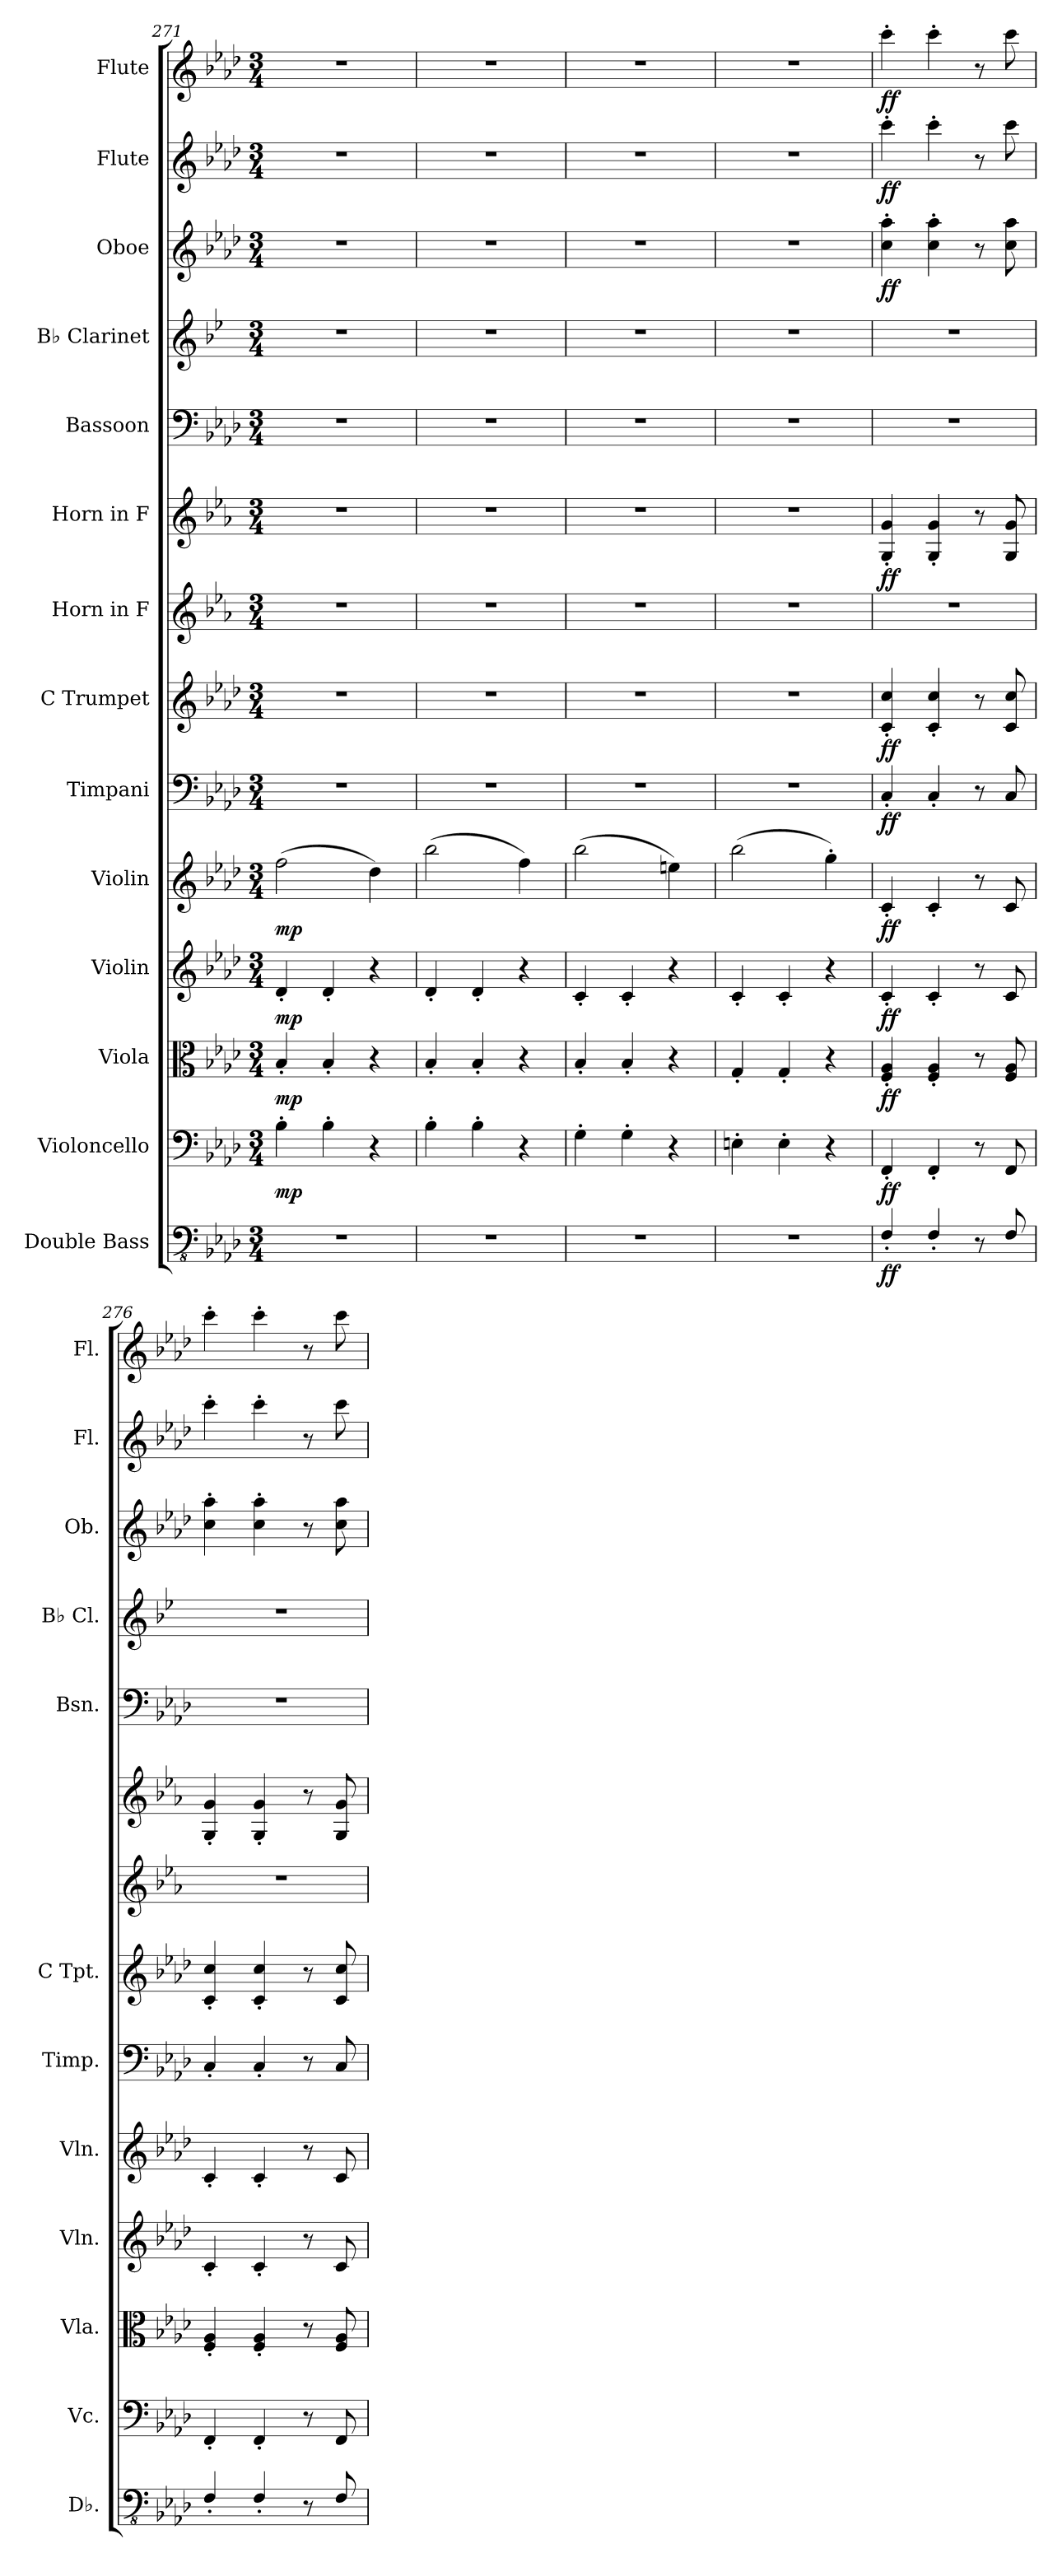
**kern	**dynam	**kern	**dynam	**kern	**dynam	**kern	**dynam	**kern	**dynam	**kern	**dynam	**kern	**dynam	**kern	**kern	**dynam	**kern	**kern	**kern	**dynam	**kern	**dynam	**kern	**dynam
*part14	*part14	*part13	*part13	*part12	*part12	*part11	*part11	*part10	*part10	*part9	*part9	*part8	*part8	*part7	*part6	*part6	*part5	*part4	*part3	*part3	*part2	*part2	*part1	*part1
*staff14	*staff14	*staff13	*staff13	*staff12	*staff12	*staff11	*staff11	*staff10	*staff10	*staff9	*staff9	*staff8	*staff8	*staff7	*staff6	*staff6	*staff5	*staff4	*staff3	*staff3	*staff2	*staff2	*staff1	*staff1
*I"Double Bass	*	*I"Violoncello	*	*I"Viola	*	*I"Violin	*	*I"Violin	*	*I"Timpani	*	*I"C Trumpet	*	*I"Horn in F	*I"Horn in F	*	*I"Bassoon	*I"B♭ Clarinet	*I"Oboe	*	*I"Flute	*	*I"Flute	*
*I'Db.	*	*I'Vc.	*	*I'Vla.	*	*I'Vln.	*	*I'Vln.	*	*I'Timp.	*	*I'C Tpt.	*	*	*	*	*I'Bsn.	*I'B♭ Cl.	*I'Ob.	*	*I'Fl.	*	*I'Fl.	*
*clefFv4	*	*clefF4	*	*clefC3	*	*clefG2	*	*clefG2	*	*clefF4	*	*clefG2	*	*clefG2	*clefG2	*	*clefF4	*clefG2	*clefG2	*	*clefG2	*	*clefG2	*
*ITrd7c12	*	*	*	*	*	*	*	*	*	*	*	*	*	*ITrd4c7	*ITrd4c7	*	*	*ITrd1c2	*	*	*	*	*	*
*k[b-e-a-d-]	*	*k[b-e-a-d-]	*	*k[b-e-a-d-]	*	*k[b-e-a-d-]	*	*k[b-e-a-d-]	*	*k[b-e-a-d-]	*	*k[b-e-a-d-]	*	*k[b-e-a-d-]	*k[b-e-a-d-]	*	*k[b-e-a-d-]	*k[b-e-a-d-]	*k[b-e-a-d-]	*	*k[b-e-a-d-]	*	*k[b-e-a-d-]	*
*M3/4	*	*M3/4	*	*M3/4	*	*M3/4	*	*M3/4	*	*M3/4	*	*M3/4	*	*M3/4	*M3/4	*	*M3/4	*M3/4	*M3/4	*	*M3/4	*	*M3/4	*
=271	=271	=271	=271	=271	=271	=271	=271	=271	=271	=271	=271	=271	=271	=271	=271	=271	=271	=271	=271	=271	=271	=271	=271	=271
!	!	!	!LO:DY:b	!	!LO:DY:b	!	!LO:DY:b	!	!LO:DY:b	!	!	!	!	!	!	!	!	!	!	!	!	!	!	!
2.r	.	4B-'\	mp	4B-'/	mp	4d-'/	mp	(2ff\	mp	2.r	.	2.r	.	2.r	2.r	.	2.r	2.r	2.r	.	2.r	.	2.r	.
.	.	4B-'\	.	4B-'/	.	4d-'/	.	.	.	.	.	.	.	.	.	.	.	.	.	.	.	.	.	.
.	.	4r	.	4r	.	4r	.	4dd-\)	.	.	.	.	.	.	.	.	.	.	.	.	.	.	.	.
=272	=272	=272	=272	=272	=272	=272	=272	=272	=272	=272	=272	=272	=272	=272	=272	=272	=272	=272	=272	=272	=272	=272	=272	=272
2.r	.	4B-'\	.	4B-'/	.	4d-'/	.	(2bb-\	.	2.r	.	2.r	.	2.r	2.r	.	2.r	2.r	2.r	.	2.r	.	2.r	.
.	.	4B-'\	.	4B-'/	.	4d-'/	.	.	.	.	.	.	.	.	.	.	.	.	.	.	.	.	.	.
.	.	4r	.	4r	.	4r	.	4ff\)	.	.	.	.	.	.	.	.	.	.	.	.	.	.	.	.
=273	=273	=273	=273	=273	=273	=273	=273	=273	=273	=273	=273	=273	=273	=273	=273	=273	=273	=273	=273	=273	=273	=273	=273	=273
2.r	.	4G'\	.	4B-'/	.	4c'/	.	(2bb-\	.	2.r	.	2.r	.	2.r	2.r	.	2.r	2.r	2.r	.	2.r	.	2.r	.
.	.	4G'\	.	4B-'/	.	4c'/	.	.	.	.	.	.	.	.	.	.	.	.	.	.	.	.	.	.
.	.	4r	.	4r	.	4r	.	4een\)	.	.	.	.	.	.	.	.	.	.	.	.	.	.	.	.
=274	=274	=274	=274	=274	=274	=274	=274	=274	=274	=274	=274	=274	=274	=274	=274	=274	=274	=274	=274	=274	=274	=274	=274	=274
2.r	.	4En'\	.	4G'/	.	4c'/	.	(2bb-\	.	2.r	.	2.r	.	2.r	2.r	.	2.r	2.r	2.r	.	2.r	.	2.r	.
.	.	4E'\	.	4G'/	.	4c'/	.	.	.	.	.	.	.	.	.	.	.	.	.	.	.	.	.	.
.	.	4r	.	4r	.	4r	.	4gg'\)	.	.	.	.	.	.	.	.	.	.	.	.	.	.	.	.
=275	=275	=275	=275	=275	=275	=275	=275	=275	=275	=275	=275	=275	=275	=275	=275	=275	=275	=275	=275	=275	=275	=275	=275	=275
!	!LO:DY:b	!	!LO:DY:b	!	!LO:DY:b	!	!LO:DY:b	!	!LO:DY:b	!	!LO:DY:b	!	!LO:DY:b	!	!	!LO:DY:b	!	!	!	!LO:DY:b	!	!LO:DY:b	!	!LO:DY:b
4FFF'/	ff	4FF'/	ff	4F/' 4A-/'	ff	4c'/	ff	4c'/	ff	4C'/	ff	4c/' 4cc/'	ff	2.r	4C/' 4c/'	ff	2.r	2.r	4cc\' 4aa-\'	ff	4ccc'\	ff	4ccc'\	ff
4FFF'/	.	4FF'/	.	4F/' 4A-/'	.	4c'/	.	4c'/	.	4C'/	.	4c/' 4cc/'	.	.	4C/' 4c/'	.	.	.	4cc\' 4aa-\'	.	4ccc'\	.	4ccc'\	.
8r	.	8r	.	8r	.	8r	.	8r	.	8r	.	8r	.	.	8r	.	.	.	8r	.	8r	.	8r	.
8FFF/	.	8FF/	.	8F/ 8A-/	.	8c/	.	8c/	.	8C/	.	8c/ 8cc/	.	.	8C/ 8c/	.	.	.	8cc\ 8aa-\	.	8ccc\	.	8ccc\	.
=276	=276	=276	=276	=276	=276	=276	=276	=276	=276	=276	=276	=276	=276	=276	=276	=276	=276	=276	=276	=276	=276	=276	=276	=276
4FFF'/	.	4FF'/	.	4F/' 4A-/'	.	4c'/	.	4c'/	.	4C'/	.	4c/' 4cc/'	.	2.r	4C/' 4c/'	.	2.r	2.r	4cc\' 4aa-\'	.	4ccc'\	.	4ccc'\	.
4FFF'/	.	4FF'/	.	4F/' 4A-/'	.	4c'/	.	4c'/	.	4C'/	.	4c/' 4cc/'	.	.	4C/' 4c/'	.	.	.	4cc\' 4aa-\'	.	4ccc'\	.	4ccc'\	.
8r	.	8r	.	8r	.	8r	.	8r	.	8r	.	8r	.	.	8r	.	.	.	8r	.	8r	.	8r	.
8FFF/	.	8FF/	.	8F/ 8A-/	.	8c/	.	8c/	.	8C/	.	8c/ 8cc/	.	.	8C/ 8c/	.	.	.	8cc\ 8aa-\	.	8ccc\	.	8ccc\	.
=	=	=	=	=	=	=	=	=	=	=	=	=	=	=	=	=	=	=	=	=	=	=	=	=
*-	*-	*-	*-	*-	*-	*-	*-	*-	*-	*-	*-	*-	*-	*-	*-	*-	*-	*-	*-	*-	*-	*-	*-	*-
